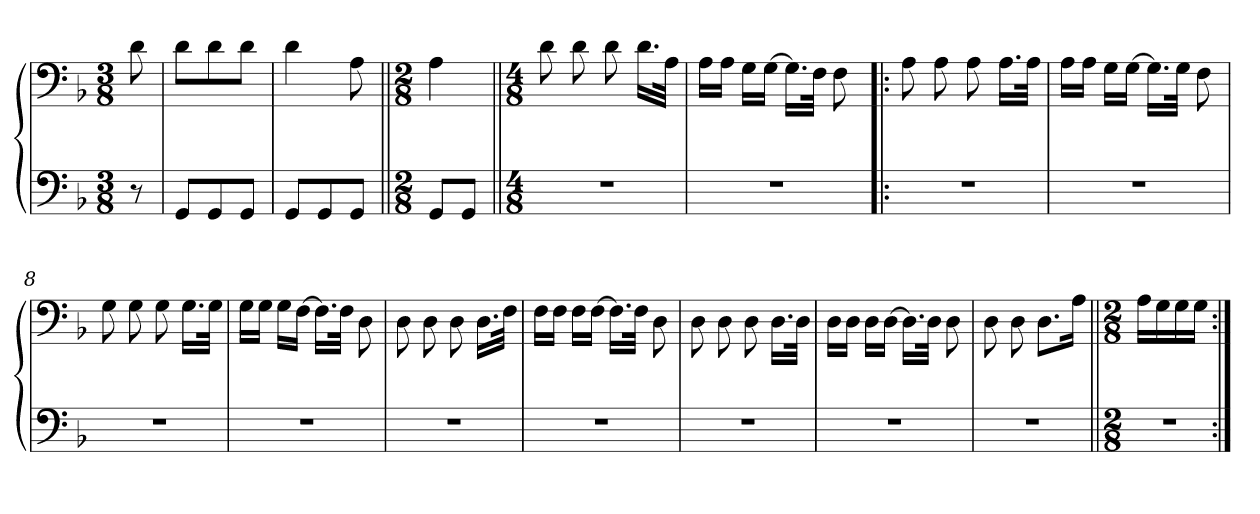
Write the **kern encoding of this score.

**kern	**kern
*part1	*part1
*staff2	*staff1
*clefF4	*clefF4
*k[b-]	*k[b-]
*M3/8	*M3/8
=	=
8r	8d\
=1	=1
8GG/L	8d\L
8GG/	8d\
8GG/J	8d\J
=2	=2
8GG/L	4d\
8GG/	.
8GG/J	8A\
=3||	=3||
*M2/8	*M2/8
8GG/L	4A\
8GG/J	.
=4||	=4||
*M4/8	*M4/8
2r	8d\
.	8d\
.	8d\
.	16.d\LL
.	32A\JJk
=5	=5
2r	16A\LL
.	16A\JJ
.	16G\LL
.	[16G\JJ
.	16.G\LL]
.	32F\JJk
.	8F\
=6!|:	=6!|:
2r	8A\
.	8A\
.	8A\
.	16.A\LL
.	32A\JJk
=7	=7
2r	16A\LL
.	16A\JJ
.	16G\LL
.	[16G\JJ
.	16.G\LL]
.	32G\JJk
.	8F\
=8	=8
2r	8G\
.	8G\
.	8G\
.	16.G\LL
.	32G\JJk
=9	=9
2r	16G\LL
.	16G\JJ
.	16G\LL
.	[16F\JJ
.	16.F\LL]
.	32F\JJk
.	8D\
=10	=10
2r	8D\
.	8D\
.	8D\
.	16.D\LL
.	32F\JJk
=11	=11
2r	16F\LL
.	16F\JJ
.	16F\LL
.	[16F\JJ
.	16.F\LL]
.	32F\JJk
.	8D\
=12	=12
2r	8D\
.	8D\
.	8D\
.	16.D\LL
.	32D\JJk
=13	=13
2r	16D\LL
.	16D\JJ
.	16D\LL
.	[16D\JJ
.	16.D\LL]
.	32D\JJk
.	8D\
=14	=14
2r	8D\
.	8D\
.	8.D\L
.	16A\Jk
=15||	=15||
*M2/8	*M2/8
4r	16A\LL
.	16G\
.	16G\
.	16G\JJ
=:|!	=:|!
*-	*-
